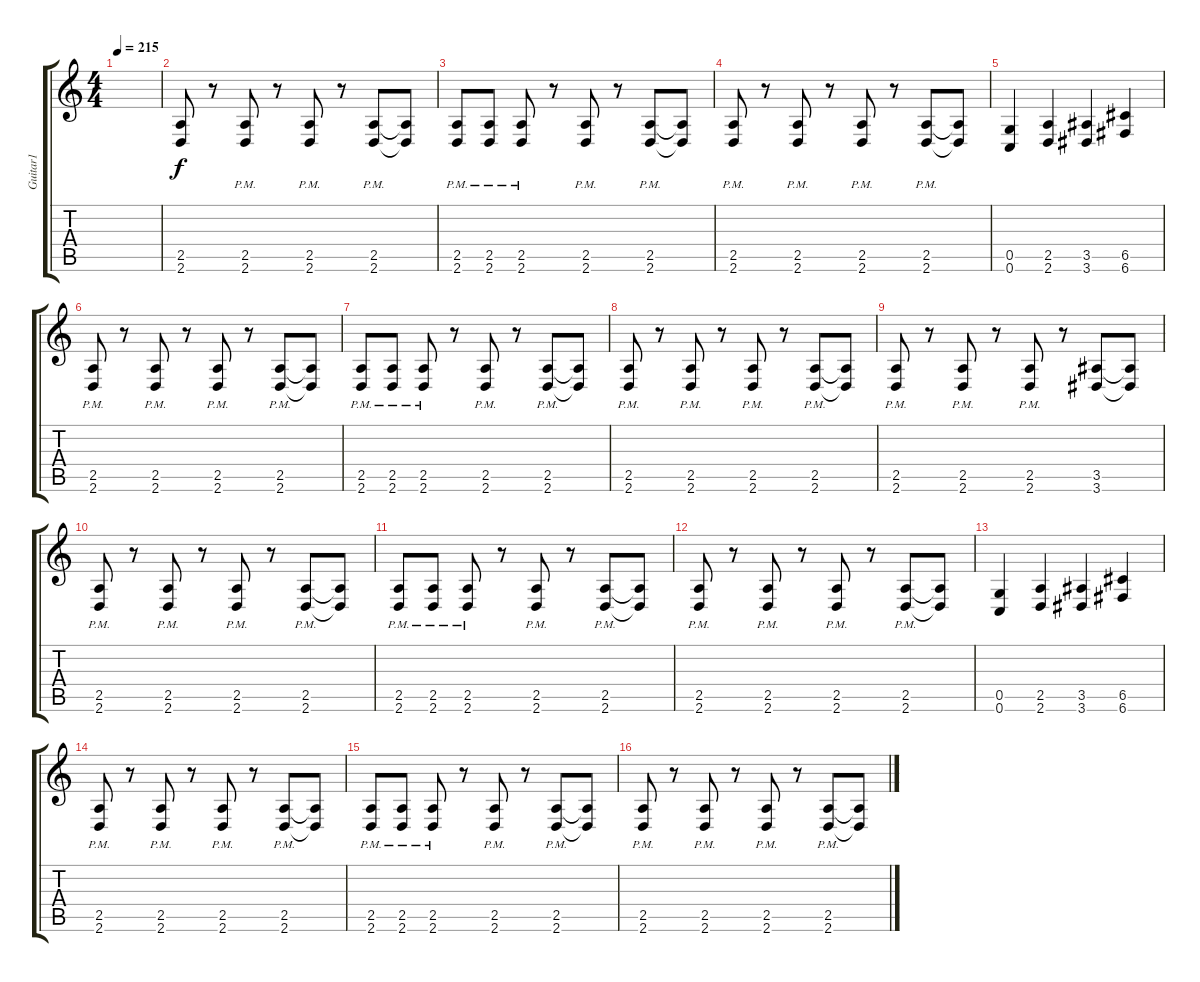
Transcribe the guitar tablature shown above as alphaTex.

\track ("Guitar1" "Guitar1") {instrument distortionguitar}
\staff {score tabs}
\tuning (E4 C4 G3 C3 G2 C2) {hide}
\ts (4 4)
\tempo 215
\clef g2
\ks c
|
(2.5 2.6).8 r.8 (2.5{pm} 2.6{pm}).8 r.8 (2.5{pm} 2.6{pm}).8 r.8 (2.5{pm} 2.6{pm}).8 (2.5{t} 2.6{t}).8 |
(2.5{pm} 2.6{pm}).8 (2.5{pm} 2.6{pm}).8 (2.5{pm} 2.6{pm}).8 r.8 (2.5{pm} 2.6{pm}).8 r.8 (2.5{pm} 2.6{pm}).8 (2.5{t} 2.6{t}).8 |
(2.5{pm} 2.6{pm}).8 r.8 (2.5{pm} 2.6{pm}).8 r.8 (2.5{pm} 2.6{pm}).8 r.8 (2.5{pm} 2.6{pm}).8 (2.5{t} 2.6{t}).8 |
(0.5 0.6).4 (2.5 2.6).4 (3.5 3.6).4 (6.5 6.6).4 |
(2.5{pm} 2.6{pm}).8 r.8 (2.5{pm} 2.6{pm}).8 r.8 (2.5{pm} 2.6{pm}).8 r.8 (2.5{pm} 2.6{pm}).8 (2.5{t} 2.6{t}).8 |
(2.5{pm} 2.6{pm}).8 (2.5{pm} 2.6{pm}).8 (2.5{pm} 2.6{pm}).8 r.8 (2.5{pm} 2.6{pm}).8 r.8 (2.5{pm} 2.6{pm}).8 (2.5{t} 2.6{t}).8 |
(2.5{pm} 2.6{pm}).8 r.8 (2.5{pm} 2.6{pm}).8 r.8 (2.5{pm} 2.6{pm}).8 r.8 (2.5{pm} 2.6{pm}).8 (2.5{t} 2.6{t}).8 |
(2.5{pm} 2.6{pm}).8 r.8 (2.5{pm} 2.6{pm}).8 r.8 (2.5{pm} 2.6{pm}).8 r.8 (3.5 3.6).8 (3.5{t} 3.6{t}).8 |
(2.5{pm} 2.6{pm}).8 r.8 (2.5{pm} 2.6{pm}).8 r.8 (2.5{pm} 2.6{pm}).8 r.8 (2.5{pm} 2.6{pm}).8 (2.5{t} 2.6{t}).8 |
(2.5{pm} 2.6{pm}).8 (2.5{pm} 2.6{pm}).8 (2.5{pm} 2.6{pm}).8 r.8 (2.5{pm} 2.6{pm}).8 r.8 (2.5{pm} 2.6{pm}).8 (2.5{t} 2.6{t}).8 |
(2.5{pm} 2.6{pm}).8 r.8 (2.5{pm} 2.6{pm}).8 r.8 (2.5{pm} 2.6{pm}).8 r.8 (2.5{pm} 2.6{pm}).8 (2.5{t} 2.6{t}).8 |
(0.5 0.6).4 (2.5 2.6).4 (3.5 3.6).4 (6.5 6.6).4 |
(2.5{pm} 2.6{pm}).8 r.8 (2.5{pm} 2.6{pm}).8 r.8 (2.5{pm} 2.6{pm}).8 r.8 (2.5{pm} 2.6{pm}).8 (2.5{t} 2.6{t}).8 |
(2.5{pm} 2.6{pm}).8 (2.5{pm} 2.6{pm}).8 (2.5{pm} 2.6{pm}).8 r.8 (2.5{pm} 2.6{pm}).8 r.8 (2.5{pm} 2.6{pm}).8 (2.5{t} 2.6{t}).8 |
(2.5{pm} 2.6{pm}).8 r.8 (2.5{pm} 2.6{pm}).8 r.8 (2.5{pm} 2.6{pm}).8 r.8 (2.5{pm} 2.6{pm}).8 (2.5{t} 2.6{t}).8
